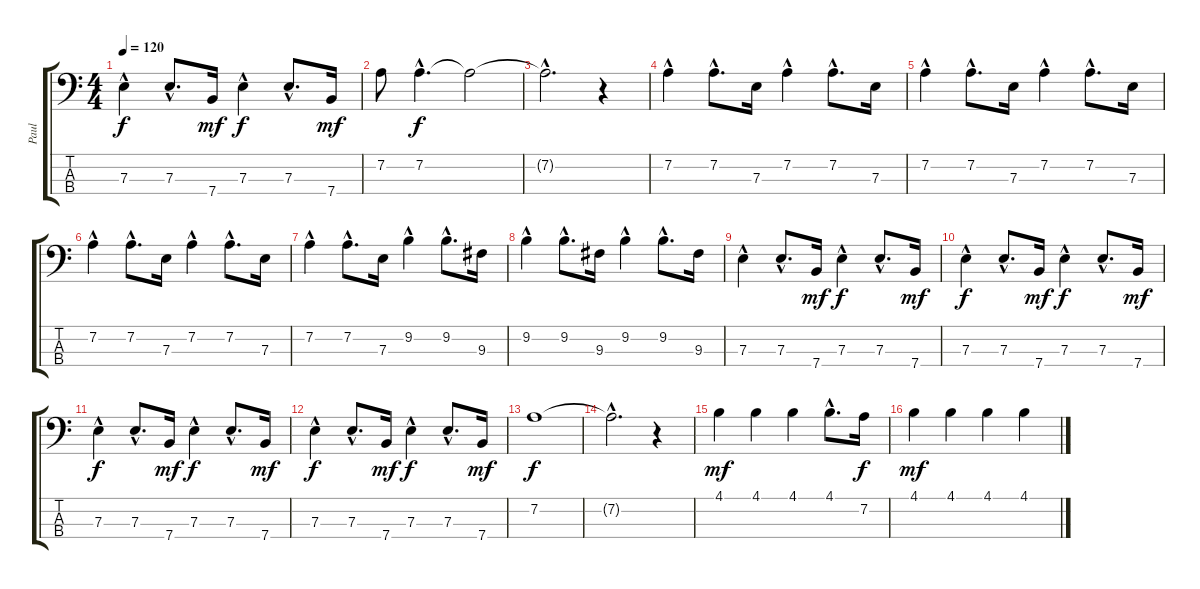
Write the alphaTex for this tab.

\track ("Paul" "Paul") {instrument electricbassfinger}
\staff {score tabs}
\tuning (G2 D2 A1 E1) {hide}
\ts (4 4)
\tempo 120
\clef f4
\ks c
7.3{hac}.4{dy f} 7.3{hac}.8{d} 7.4.16{dy mf} 7.3{hac}.4{dy f} 7.3{hac}.8{d} 7.4.16{dy mf} |
7.2.8 7.2{hac}.4{d dy f} 7.2{t}.2 |
7.2{hac t}.2{d} r.4 |
7.2{hac}.4 7.2{hac}.8{d} 7.3.16 7.2{hac}.4 7.2{hac}.8{d} 7.3.16 |
7.2{hac}.4 7.2{hac}.8{d} 7.3.16 7.2{hac}.4 7.2{hac}.8{d} 7.3.16 |
7.2{hac}.4 7.2{hac}.8{d} 7.3.16 7.2{hac}.4 7.2{hac}.8{d} 7.3.16 |
7.2{hac}.4 7.2{hac}.8{d} 7.3.16 9.2{hac}.4 9.2{hac}.8{d} 9.3.16 |
9.2{hac}.4 9.2{hac}.8{d} 9.3.16 9.2{hac}.4 9.2{hac}.8{d} 9.3.16 |
7.3{hac}.4 7.3{hac}.8{d} 7.4.16{dy mf} 7.3{hac}.4{dy f} 7.3{hac}.8{d} 7.4.16{dy mf} |
7.3{hac}.4{dy f} 7.3{hac}.8{d} 7.4.16{dy mf} 7.3{hac}.4{dy f} 7.3{hac}.8{d} 7.4.16{dy mf} |
7.3{hac}.4{dy f} 7.3{hac}.8{d} 7.4.16{dy mf} 7.3{hac}.4{dy f} 7.3{hac}.8{d} 7.4.16{dy mf} |
7.3{hac}.4{dy f} 7.3{hac}.8{d} 7.4.16{dy mf} 7.3{hac}.4{dy f} 7.3{hac}.8{d} 7.4.16{dy mf} |
7.2.1{dy f} |
7.2{hac t}.2{d} r.4 |
4.1.4{dy mf} 4.1.4 4.1.4 4.1{hac}.8{d} 7.2.16{dy f} |
4.1.4{dy mf} 4.1.4 4.1.4 4.1.4
